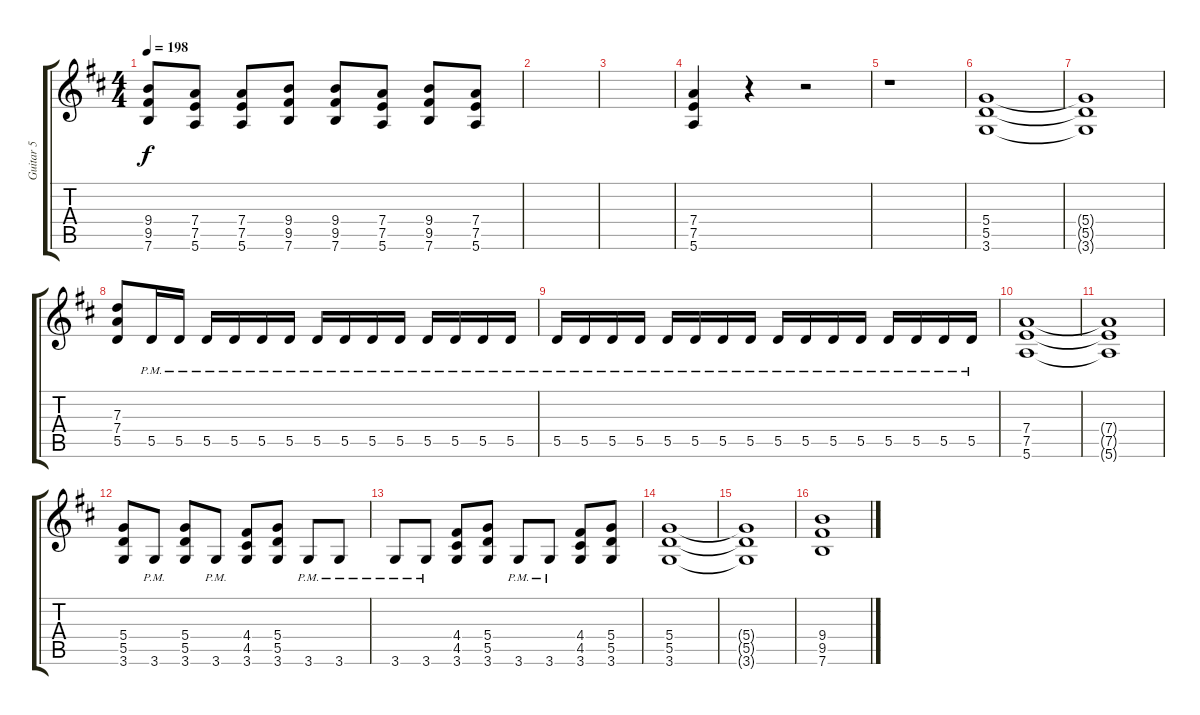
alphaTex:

\track ("Guitar 5" "Guitar 5") {instrument distortionguitar}
\staff {score tabs}
\tuning (E4 B3 G3 D3 A2 E2) {hide}
\ts (4 4)
\tempo 198
\clef g2
\ks bminor
(9.4 9.5 7.6).8{dy f} (7.4 7.5 5.6).8 (7.4 7.5 5.6).8 (9.4 9.5 7.6).8 (9.4 9.5 7.6).8 (7.4 7.5 5.6).8 (9.4 9.5 7.6).8 (7.4 7.5 5.6).8 |
|
|
(7.4 7.5 5.6).4 r.4 r.2 |
r.1 |
(5.4 5.5 3.6).1 |
(5.4{t} 5.5{t} 3.6{t}).1 |
(7.3 7.4 5.5).8 5.5{pm}.16 5.5{pm}.16 5.5{pm}.16 5.5{pm}.16 5.5{pm}.16 5.5{pm}.16 5.5{pm}.16 5.5{pm}.16 5.5{pm}.16 5.5{pm}.16 5.5{pm}.16 5.5{pm}.16 5.5{pm}.16 5.5{pm}.16 |
5.5{pm}.16 5.5{pm}.16 5.5{pm}.16 5.5{pm}.16 5.5{pm}.16 5.5{pm}.16 5.5{pm}.16 5.5{pm}.16 5.5{pm}.16 5.5{pm}.16 5.5{pm}.16 5.5{pm}.16 5.5{pm}.16 5.5{pm}.16 5.5{pm}.16 5.5{pm}.16 |
(7.4 7.5 5.6).1 |
(7.4{t} 7.5{t} 5.6{t}).1 |
(5.4 5.5 3.6).8 3.6{pm}.8 (5.4 5.5 3.6).8 3.6{pm}.8 (4.4 4.5 3.6).8 (5.4 5.5 3.6).8 3.6{pm}.8 3.6{pm}.8 |
3.6{pm}.8 3.6{pm}.8 (4.4 4.5 3.6).8 (5.4 5.5 3.6).8 3.6{pm}.8 3.6{pm}.8 (4.4 4.5 3.6).8 (5.4 5.5 3.6).8 |
(5.4 5.5 3.6).1 |
(5.4{t} 5.5{t} 3.6{t}).1 |
(9.4 9.5 7.6).1
